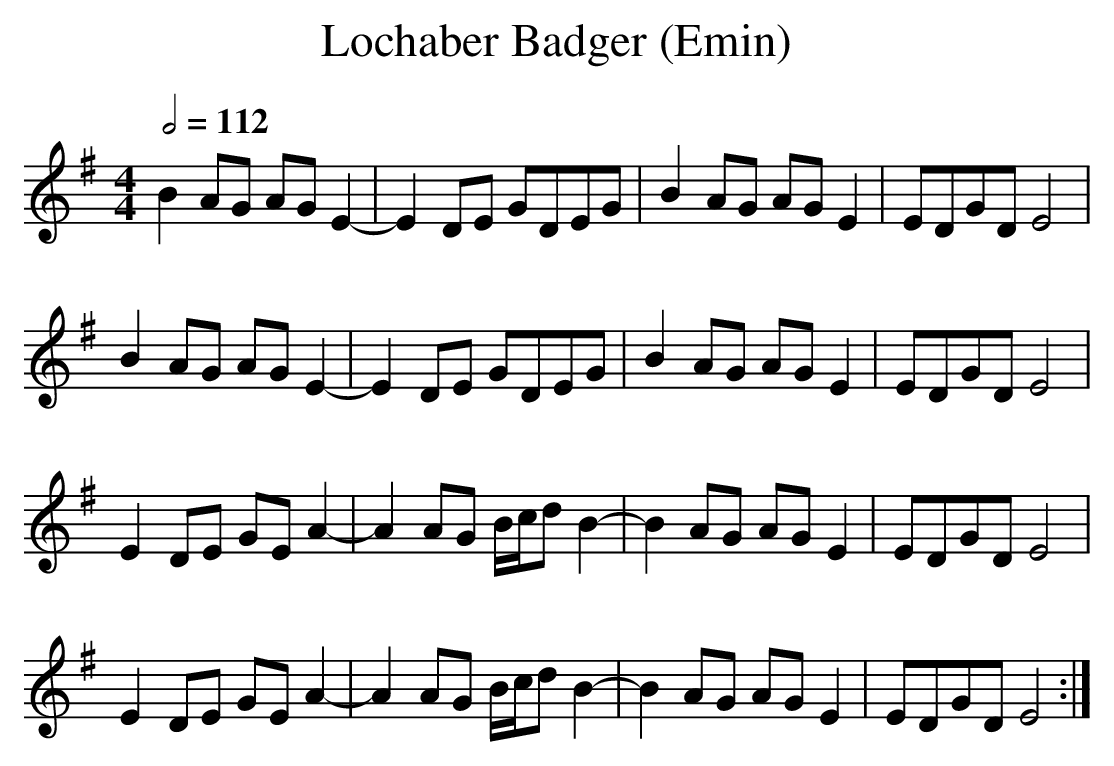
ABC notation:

X:1
T:Lochaber Badger (Emin) %1
Q:1/2=112
M:4/4
L:1/8
K:Emin
B2AG AGE2-|E2DE GDEG|B2AG AGE2|EDGD E4|
B2AG AGE2-|E2DE GDEG|B2AG AGE2|EDGD E4|
E2DE GEA2-|A2AG B/c/dB2-|B2AG AGE2|EDGD E4|
E2DE GEA2-|A2AG B/c/dB2-|B2AG AGE2|EDGD E4:|
